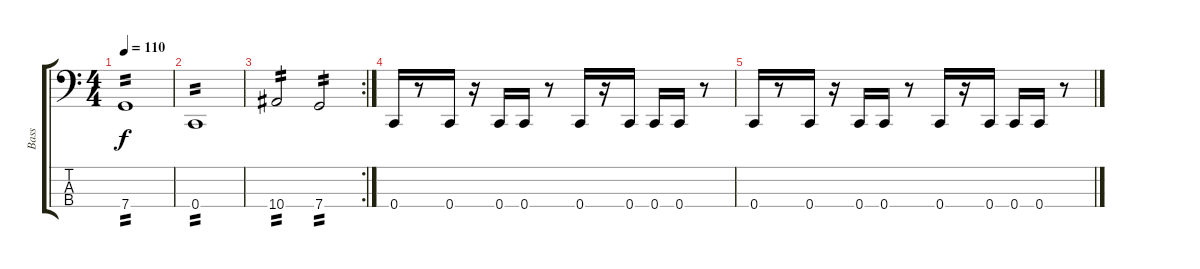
\track ("Bass" "Bass") {instrument electricbassfinger}
\staff {score tabs}
\tuning (F2 C2 G1 C1) {hide}
\ts (4 4)
\tempo 110
\clef f4
\ks c
7.4.1{tp 2 dy f} |
0.4.1{tp 2} |
\rc 2
10.4.2{tp 2} 7.4.2{tp 2} |
0.4.16 r.8 0.4.16 r.16 0.4.16 0.4.16 r.8 0.4.16 r.16 0.4.16 0.4.16 0.4.16 r.8 |
0.4.16 r.8 0.4.16 r.16 0.4.16 0.4.16 r.8 0.4.16 r.16 0.4.16 0.4.16 0.4.16 r.8
